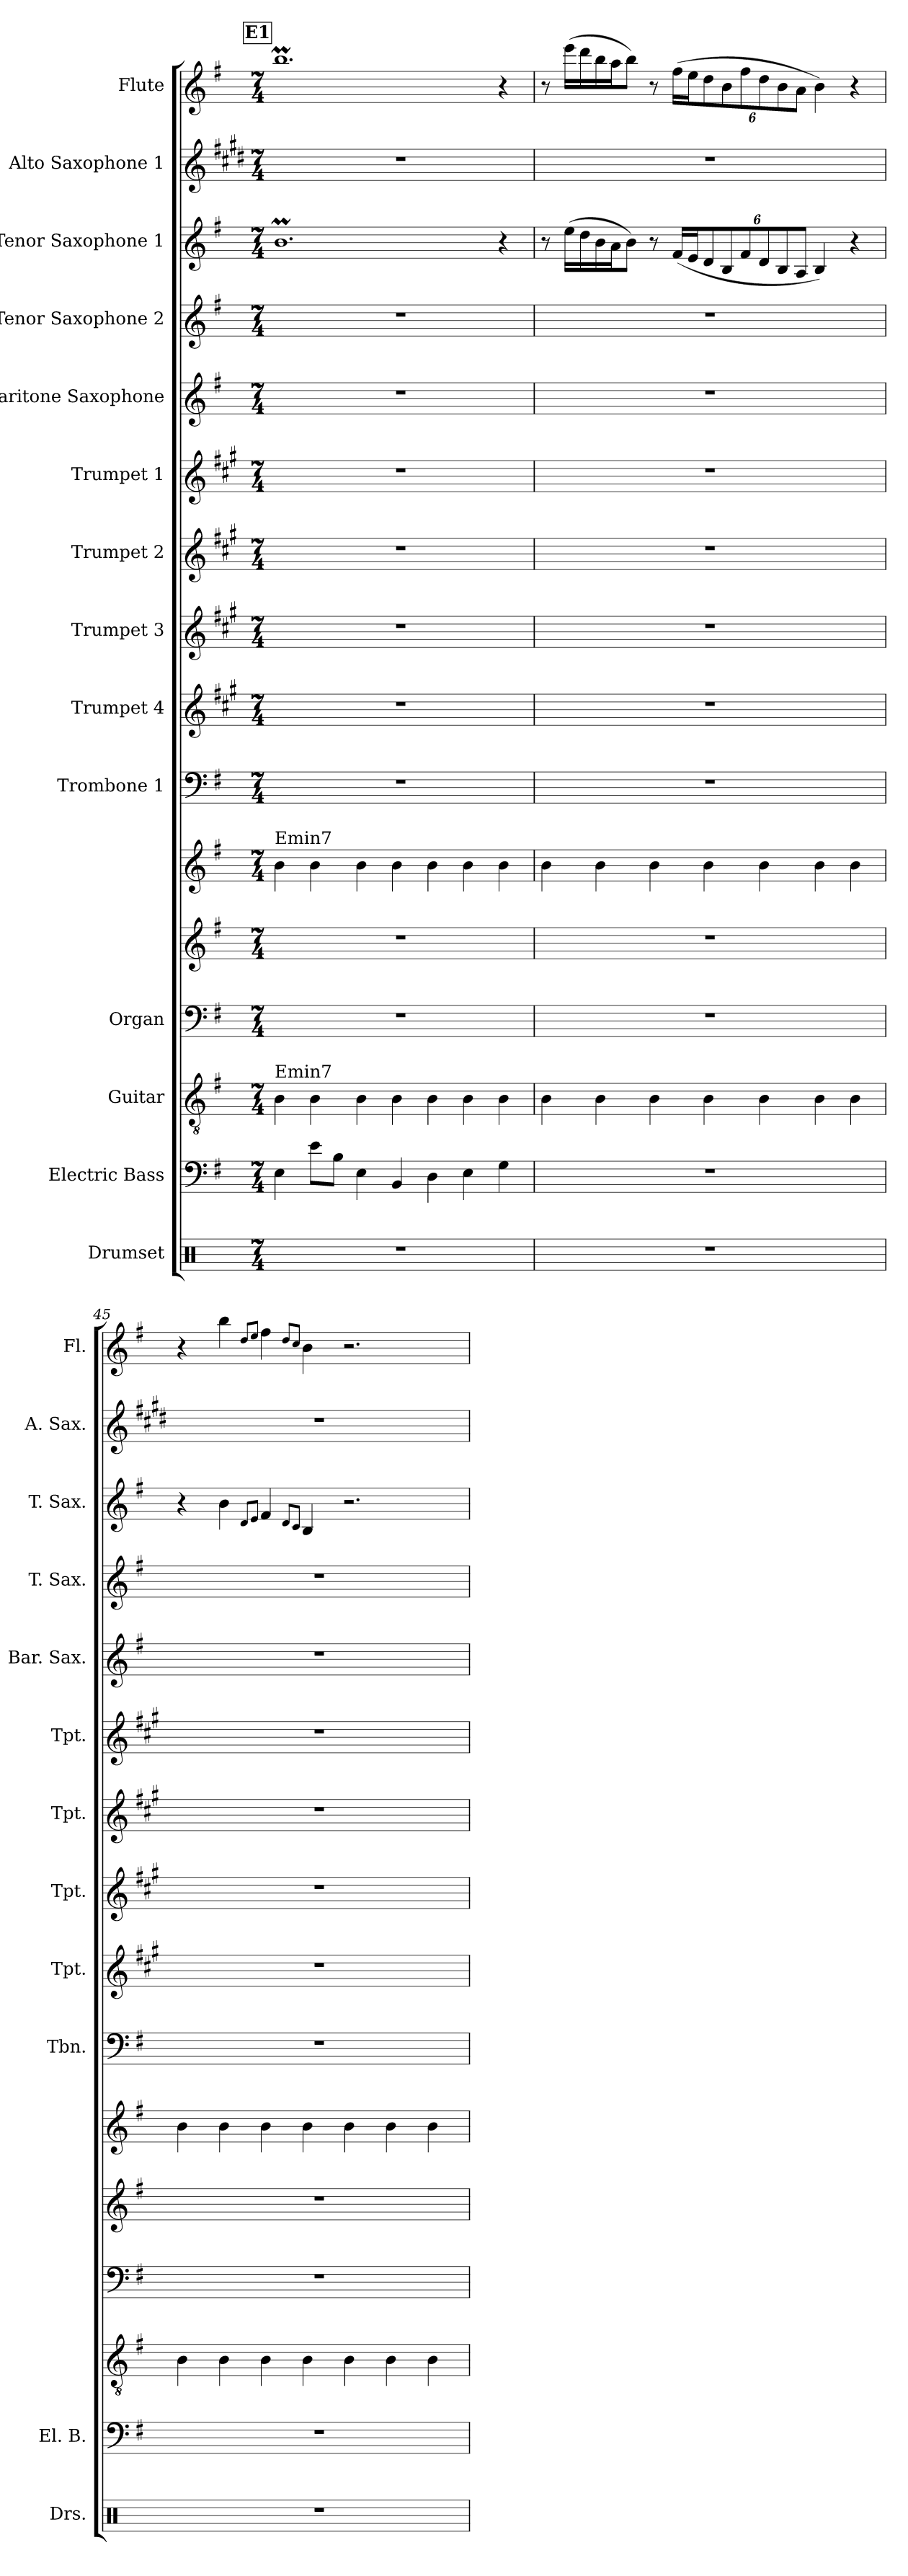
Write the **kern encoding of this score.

**kern	**kern	**kern	**kern	**kern	**kern	**kern	**kern	**kern	**kern	**kern	**kern	**kern	**kern	**kern	**kern
*part14	*part13	*part12	*part11	*part11	*part11	*part10	*part9	*part8	*part7	*part6	*part5	*part4	*part3	*part2	*part1
*staff16	*staff15	*staff14	*staff13	*staff12	*staff11	*staff10	*staff9	*staff8	*staff7	*staff6	*staff5	*staff4	*staff3	*staff2	*staff1
*I"Drumset	*I"Electric Bass	*I"Guitar	*I"Organ	*	*	*I"Trombone 1	*I"Trumpet 4	*I"Trumpet 3	*I"Trumpet 2	*I"Trumpet 1	*I"Baritone Saxophone	*I"Tenor Saxophone 2	*I"Tenor Saxophone 1	*I"Alto Saxophone 1	*I"Flute
*I'Drs.	*I'El. B.	*	*	*	*	*I'Tbn.	*I'Tpt.	*I'Tpt.	*I'Tpt.	*I'Tpt.	*I'Bar. Sax.	*I'T. Sax.	*I'T. Sax.	*I'A. Sax.	*I'Fl.
*clefX	*clefF4	*clefGv2	*clefF4	*clefG2	*clefG2	*clefF4	*clefG2	*clefG2	*clefG2	*clefG2	*clefG2	*clefG2	*clefG2	*clefG2	*clefG2
*	*ITrd7c12	*	*	*	*	*	*ITrd1c2	*ITrd1c2	*ITrd1c2	*ITrd1c2	*ITrd12c21	*ITrd8c14	*ITrd8c14	*ITrd5c9	*
*k[]	*k[f#]	*k[f#]	*k[f#]	*k[f#]	*k[f#]	*k[f#]	*k[f#]	*k[f#]	*k[f#]	*k[f#]	*k[f#]	*k[f#]	*k[f#]	*k[f#]	*k[f#]
*M7/4	*M7/4	*M7/4	*M7/4	*M7/4	*M7/4	*M7/4	*M7/4	*M7/4	*M7/4	*M7/4	*M7/4	*M7/4	*M7/4	*M7/4	*M7/4
!!LO:REH:place=s1:a:B:fs=14:t=E1
=43	=43	=43	=43	=43	=43	=43	=43	=43	=43	=43	=43	=43	=43	=43	=43
!	!	!	!	!	!LO:TX:a:t=Emin7	!	!	!	!	!	!	!	!	!	!
!	!	!LO:TX:a:t=Emin7	!	!	!	!	!	!	!	!	!	!	!	!	!
1..r	4EE\	4B	1..r	1..r	4b	1..r	1..r	1..r	1..r	1..r	1..r	1..r	1.Bm	1..r	1.bbm
.	8E\L	4B	.	.	4b	.	.	.	.	.	.	.	.	.	.
.	8BB\J	.	.	.	.	.	.	.	.	.	.	.	.	.	.
.	4EE\	4B	.	.	4b	.	.	.	.	.	.	.	.	.	.
.	4BBB/	4B	.	.	4b	.	.	.	.	.	.	.	.	.	.
.	4DD\	4B	.	.	4b	.	.	.	.	.	.	.	.	.	.
.	4EE\	4B	.	.	4b	.	.	.	.	.	.	.	.	.	.
.	4GG\	4B	.	.	4b	.	.	.	.	.	.	.	4r	.	4r
=44	=44	=44	=44	=44	=44	=44	=44	=44	=44	=44	=44	=44	=44	=44	=44
1..r	1..r	4B	1..r	1..r	4b	1..r	1..r	1..r	1..r	1..r	1..r	1..r	8r	1..r	8r
.	.	.	.	.	.	.	.	.	.	.	.	.	(16e\LL	.	(16eee\LL
.	.	.	.	.	.	.	.	.	.	.	.	.	16d\	.	16ddd\
.	.	4B	.	.	4b	.	.	.	.	.	.	.	16B\	.	16bb\
.	.	.	.	.	.	.	.	.	.	.	.	.	16A\J	.	16aa\J
.	.	.	.	.	.	.	.	.	.	.	.	.	8B\J)	.	8bb\J)
.	.	4B	.	.	4b	.	.	.	.	.	.	.	8r	.	8r
.	.	.	.	.	.	.	.	.	.	.	.	.	(16F#/LL	.	(16ff#\LL
.	.	.	.	.	.	.	.	.	.	.	.	.	16E/J	.	16ee\J
*	*	*	*	*	*	*	*	*	*	*	*	*	*Xbrackettup	*	*Xbrackettup
.	.	4B	.	.	4b	.	.	.	.	.	.	.	12D/	.	12dd\
.	.	.	.	.	.	.	.	.	.	.	.	.	12BB/	.	12b\
.	.	.	.	.	.	.	.	.	.	.	.	.	12F#/	.	12ff#\
.	.	4B	.	.	4b	.	.	.	.	.	.	.	12D/	.	12dd\
.	.	.	.	.	.	.	.	.	.	.	.	.	12BB/	.	12b\
.	.	.	.	.	.	.	.	.	.	.	.	.	12AA/J	.	12a\J
.	.	4B	.	.	4b	.	.	.	.	.	.	.	4BB/)	.	4b\)
.	.	4B	.	.	4b	.	.	.	.	.	.	.	4r	.	4r
!!LO:PB:g=z
=45	=45	=45	=45	=45	=45	=45	=45	=45	=45	=45	=45	=45	=45	=45	=45
1..r	1..r	4B	1..r	1..r	4b	1..r	1..r	1..r	1..r	1..r	1..r	1..r	4r	1..r	4r
.	.	4B	.	.	4b	.	.	.	.	.	.	.	4B\	.	4bb\
.	.	.	.	.	.	.	.	.	.	.	.	.	8qD/L	.	8qdd/L
.	.	.	.	.	.	.	.	.	.	.	.	.	8qE/J	.	8qee/J
.	.	4B	.	.	4b	.	.	.	.	.	.	.	4F#/	.	4ff#\
.	.	.	.	.	.	.	.	.	.	.	.	.	8qD/L	.	8qdd/L
.	.	.	.	.	.	.	.	.	.	.	.	.	8qC/J	.	8qcc/J
.	.	4B	.	.	4b	.	.	.	.	.	.	.	4BB/	.	4b\
.	.	4B	.	.	4b	.	.	.	.	.	.	.	2.r	.	2.r
.	.	4B	.	.	4b	.	.	.	.	.	.	.	.	.	.
.	.	4B	.	.	4b	.	.	.	.	.	.	.	.	.	.
=	=	=	=	=	=	=	=	=	=	=	=	=	=	=	=
*-	*-	*-	*-	*-	*-	*-	*-	*-	*-	*-	*-	*-	*-	*-	*-
